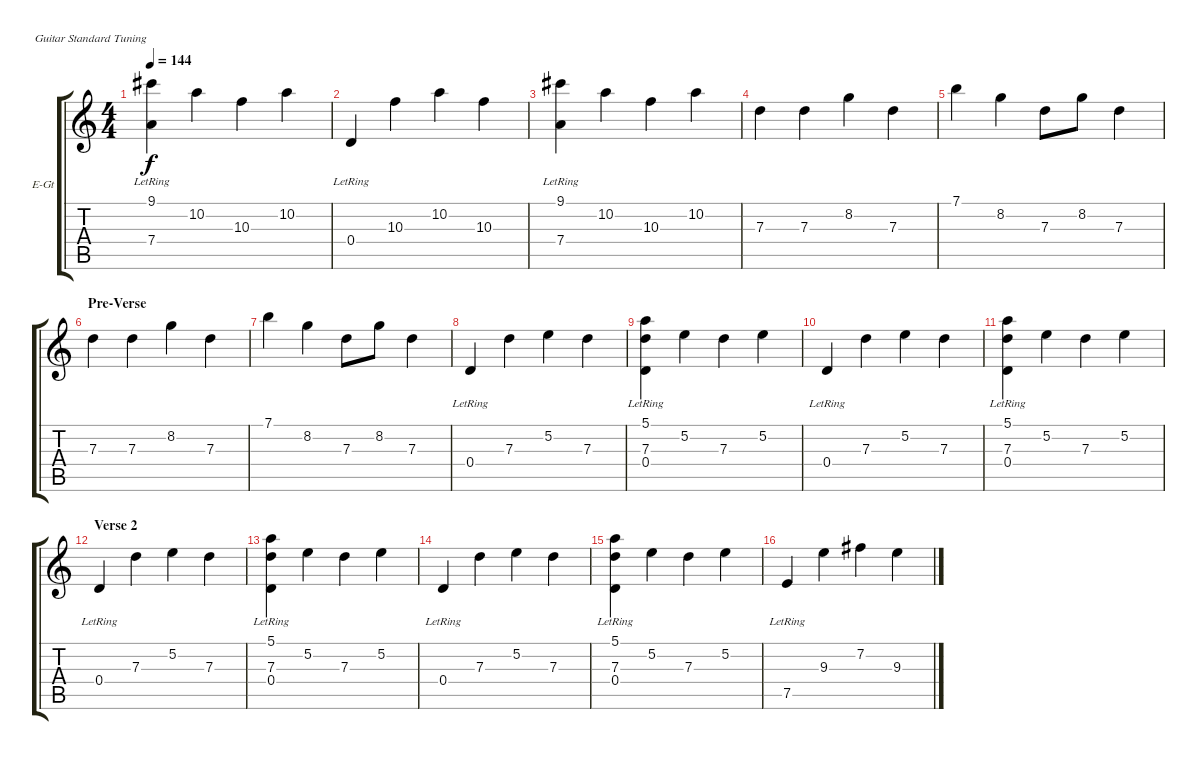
\bracketExtendMode groupsimilarinstruments
\firstSystemTrackNameOrientation horizontal
\otherSystemsTrackNameOrientation horizontal
\track ("Guitar (Gilmour)" "E-Gt") {multiBarRest instrument electricguitarjazz}
\staff {score tabs}
\tuning (E4 B3 G3 D3 A2 E2)
\ts (4 4)
\tempo 144
\clef g2
\ks c
(9.1 7.4{lr}).4{dy f} 10.2.4 10.3.4 10.2.4 |
0.4{lr}.4 10.3.4 10.2.4 10.3.4 |
(9.1 7.4{lr}).4 10.2.4 10.3.4 10.2.4 |
7.3.4 7.3.4 8.2.4 7.3.4 |
7.1.4 8.2.4 7.3.8 8.2.8 7.3.4 |
\section ("" "Pre-Verse")
7.3.4 7.3.4 8.2.4 7.3.4 |
7.1.4 8.2.4 7.3.8 8.2.8 7.3.4 |
0.4{lr}.4 7.3.4 5.2.4 7.3.4 |
(5.1 7.3{lr} 0.4{lr}).4 5.2.4 7.3.4 5.2.4 |
0.4{lr}.4 7.3.4 5.2.4 7.3.4 |
(5.1 7.3{lr} 0.4{lr}).4 5.2.4 7.3.4 5.2.4 |
\section ("" "Verse 2")
0.4{lr}.4 7.3.4 5.2.4 7.3.4 |
(5.1 7.3{lr} 0.4{lr}).4 5.2.4 7.3.4 5.2.4 |
0.4{lr}.4 7.3.4 5.2.4 7.3.4 |
(5.1 7.3{lr} 0.4{lr}).4 5.2.4 7.3.4 5.2.4 |
7.5{lr}.4 9.3.4 7.2.4 9.3.4
